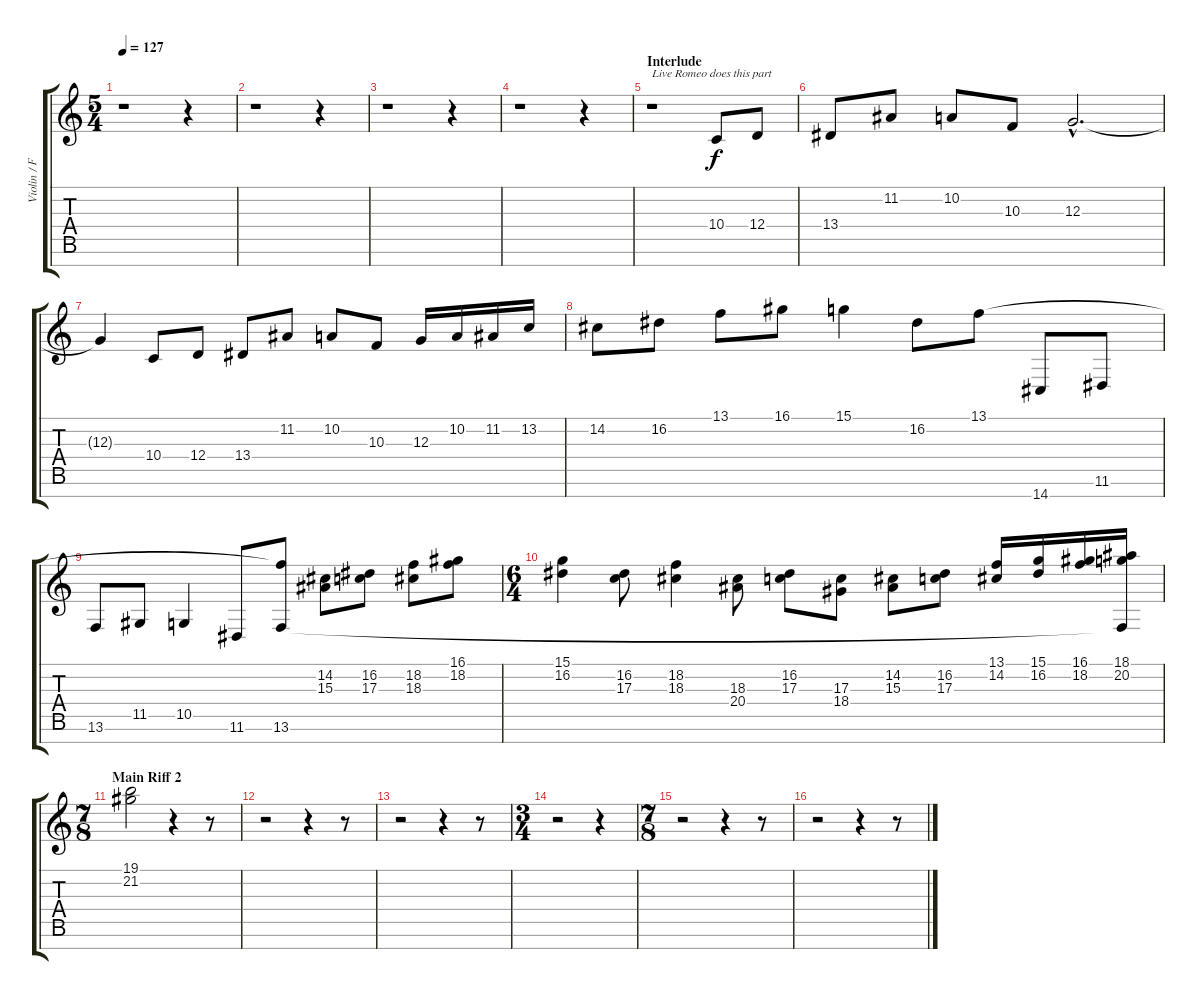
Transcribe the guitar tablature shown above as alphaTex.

\track ("Violin / Flute" "Violin / F") {instrument violin}
\staff {score tabs}
\tuning (E4 B3 G3 D3 A2 E2 B1) {hide}
\ts (5 4)
\tempo 127
\clef g2
\ks c
r.1{dy f} r.4 |
r.1 r.4 |
r.1 r.4 |
r.1 r.4 |
\section ("" "Interlude")
r.1{txt "Live Romeo does this part"} 10.4.8 12.4.8 |
13.4.8 11.2.8 10.2.8 10.3.8 12.3{hac}.2{d} |
12.3{t}.4 10.4.8 12.4.8 13.4.8 11.2.8 10.2.8 10.3.8 12.3.16 10.2.16 11.2.16 13.2.16 |
14.2.8 16.2.8 13.1.8 16.1.8 15.1.4 16.2.8 13.1.8 14.7.8 11.6.8 |
13.6.8 11.5.8 10.5.4 11.6.8 (13.1{t} 13.6).8 (14.2 15.3).8 (16.2 17.3).8 (18.2 18.3).8 (16.1 18.2).8 |
\ts (6 4)
(15.1 16.2).4 (16.2 17.3).8 (18.2 18.3).4 (18.3 20.4).8 (16.2 17.3).8 (17.3 18.4).8 (14.2 15.3).8 (16.2 17.3).8 (13.1 14.2).16 (15.1 16.2).16 (16.1 18.2).16 (18.1 20.2 13.6{t}).16 |
\ts (7 8)
\section ("" "Main Riff 2")
(19.1 21.2).2{volume 0} r.4 r.8 |
r.2 r.4 r.8 |
r.2 r.4 r.8 |
\ts (3 4)
r.2 r.4 |
\ts (7 8)
r.2 r.4 r.8 |
r.2 r.4 r.8
